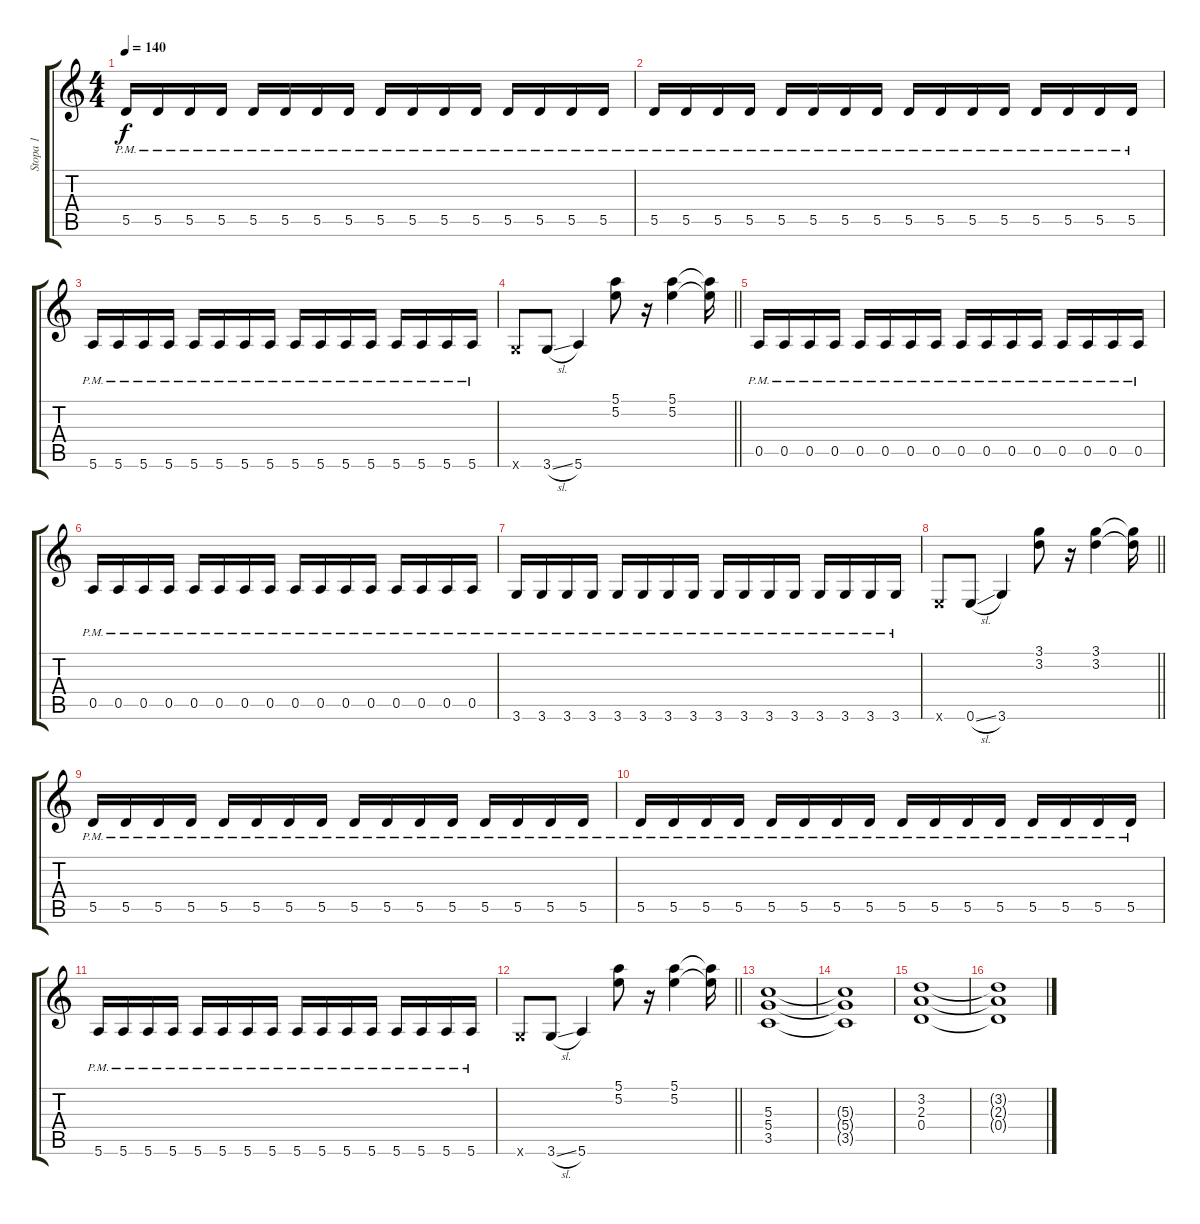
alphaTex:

\track ("Stopa 1" "Stopa 1") {instrument distortionguitar}
\staff {score tabs}
\tuning (E4 B3 G3 D3 A2 E2) {hide}
\ts (4 4)
\tempo 140
\clef g2
\ks c
5.5{pm}.16{dy f} 5.5{pm}.16 5.5{pm}.16 5.5{pm}.16 5.5{pm}.16 5.5{pm}.16 5.5{pm}.16 5.5{pm}.16 5.5{pm}.16 5.5{pm}.16 5.5{pm}.16 5.5{pm}.16 5.5{pm}.16 5.5{pm}.16 5.5{pm}.16 5.5{pm}.16 |
5.5{pm}.16 5.5{pm}.16 5.5{pm}.16 5.5{pm}.16 5.5{pm}.16 5.5{pm}.16 5.5{pm}.16 5.5{pm}.16 5.5{pm}.16 5.5{pm}.16 5.5{pm}.16 5.5{pm}.16 5.5{pm}.16 5.5{pm}.16 5.5{pm}.16 5.5{pm}.16 |
5.6{pm}.16 5.6{pm}.16 5.6{pm}.16 5.6{pm}.16 5.6{pm}.16 5.6{pm}.16 5.6{pm}.16 5.6{pm}.16 5.6{pm}.16 5.6{pm}.16 5.6{pm}.16 5.6{pm}.16 5.6{pm}.16 5.6{pm}.16 5.6{pm}.16 5.6{pm}.16 |
\barLineRight lightlight
3.6{x}.8 3.6{sl}.8 5.6.4 (5.1 5.2).8 r.16 (5.1 5.2).4 (5.1{t} 5.2{t}).16 |
0.5{pm}.16 0.5{pm}.16 0.5{pm}.16 0.5{pm}.16 0.5{pm}.16 0.5{pm}.16 0.5{pm}.16 0.5{pm}.16 0.5{pm}.16 0.5{pm}.16 0.5{pm}.16 0.5{pm}.16 0.5{pm}.16 0.5{pm}.16 0.5{pm}.16 0.5{pm}.16 |
0.5{pm}.16 0.5{pm}.16 0.5{pm}.16 0.5{pm}.16 0.5{pm}.16 0.5{pm}.16 0.5{pm}.16 0.5{pm}.16 0.5{pm}.16 0.5{pm}.16 0.5{pm}.16 0.5{pm}.16 0.5{pm}.16 0.5{pm}.16 0.5{pm}.16 0.5{pm}.16 |
3.6{pm}.16 3.6{pm}.16 3.6{pm}.16 3.6{pm}.16 3.6{pm}.16 3.6{pm}.16 3.6{pm}.16 3.6{pm}.16 3.6{pm}.16 3.6{pm}.16 3.6{pm}.16 3.6{pm}.16 3.6{pm}.16 3.6{pm}.16 3.6{pm}.16 3.6{pm}.16 |
\barLineRight lightlight
0.6{x}.8 0.6{sl}.8 3.6.4 (3.1 3.2).8 r.16 (3.1 3.2).4 (3.1{t} 3.2{t}).16 |
5.5{pm}.16 5.5{pm}.16 5.5{pm}.16 5.5{pm}.16 5.5{pm}.16 5.5{pm}.16 5.5{pm}.16 5.5{pm}.16 5.5{pm}.16 5.5{pm}.16 5.5{pm}.16 5.5{pm}.16 5.5{pm}.16 5.5{pm}.16 5.5{pm}.16 5.5{pm}.16 |
5.5{pm}.16 5.5{pm}.16 5.5{pm}.16 5.5{pm}.16 5.5{pm}.16 5.5{pm}.16 5.5{pm}.16 5.5{pm}.16 5.5{pm}.16 5.5{pm}.16 5.5{pm}.16 5.5{pm}.16 5.5{pm}.16 5.5{pm}.16 5.5{pm}.16 5.5{pm}.16 |
5.6{pm}.16 5.6{pm}.16 5.6{pm}.16 5.6{pm}.16 5.6{pm}.16 5.6{pm}.16 5.6{pm}.16 5.6{pm}.16 5.6{pm}.16 5.6{pm}.16 5.6{pm}.16 5.6{pm}.16 5.6{pm}.16 5.6{pm}.16 5.6{pm}.16 5.6{pm}.16 |
\barLineRight lightlight
3.6{x}.8 3.6{sl}.8 5.6.4 (5.1 5.2).8 r.16 (5.1 5.2).4 (5.1{t} 5.2{t}).16 |
(5.3 5.4 3.5).1 |
(5.3{t} 5.4{t} 3.5{t}).1 |
(3.2 2.3 0.4).1 |
(3.2{t} 2.3{t} 0.4{t}).1
